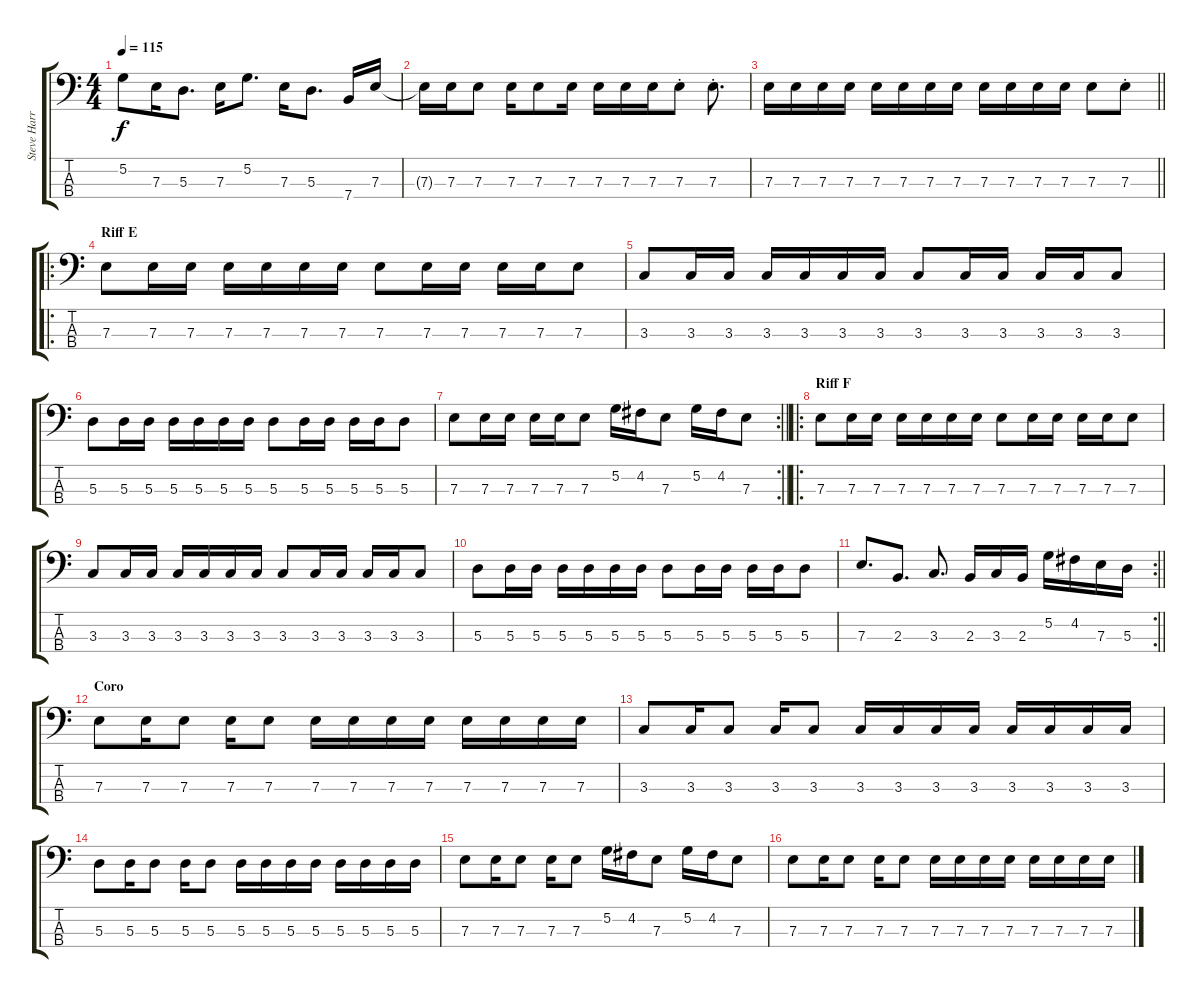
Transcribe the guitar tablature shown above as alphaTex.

\track ("Steve Harris" "Steve Harr") {instrument electricbassfinger}
\staff {score tabs}
\tuning (G2 D2 A1 E1) {hide}
\ts (4 4)
\tempo 115
\clef f4
\ks c
5.2{t}.8{dy f} 7.3.16 5.3.8{d} 7.3.16 5.2.8{d} 7.3.16 5.3.8{d} 7.4.16 7.3.16 |
7.3{t}.16 7.3.16 7.3.8 7.3.16 7.3.8 7.3.16 7.3.16 7.3.16 7.3.16 7.3{st}.8 7.3{st}.8{d} |
\barLineRight lightlight
7.3.16 7.3.16 7.3.16 7.3.16 7.3.16 7.3.16 7.3.16 7.3.16 7.3.16 7.3.16 7.3.16 7.3.16 7.3.8 7.3{st}.8 |
\ro
\section ("" "Riff E")
7.3.8 7.3.16 7.3.16 7.3.16 7.3.16 7.3.16 7.3.16 7.3.8 7.3.16 7.3.16 7.3.16 7.3.16 7.3.8 |
3.3.8 3.3.16 3.3.16 3.3.16 3.3.16 3.3.16 3.3.16 3.3.8 3.3.16 3.3.16 3.3.16 3.3.16 3.3.8 |
5.3.8 5.3.16 5.3.16 5.3.16 5.3.16 5.3.16 5.3.16 5.3.8 5.3.16 5.3.16 5.3.16 5.3.16 5.3.8 |
\rc 2
\barLineRight lightlight
7.3.8 7.3.16 7.3.16 7.3.16 7.3.16 7.3.8 5.2.16 4.2.16 7.3.8 5.2.16 4.2.16 7.3.8 |
\ro
\section ("" "Riff F")
7.3.8 7.3.16 7.3.16 7.3.16 7.3.16 7.3.16 7.3.16 7.3.8 7.3.16 7.3.16 7.3.16 7.3.16 7.3.8 |
3.3.8 3.3.16 3.3.16 3.3.16 3.3.16 3.3.16 3.3.16 3.3.8 3.3.16 3.3.16 3.3.16 3.3.16 3.3.8 |
5.3.8 5.3.16 5.3.16 5.3.16 5.3.16 5.3.16 5.3.16 5.3.8 5.3.16 5.3.16 5.3.16 5.3.16 5.3.8 |
\rc 2
\barLineRight lightlight
7.3.8{d} 2.3.8{d} 3.3.8{d} 2.3.16 3.3.16 2.3.16 5.2.16 4.2.16 7.3.16 5.3.16 |
\section ("" "Coro")
7.3.8 7.3.16 7.3.8 7.3.16 7.3.8 7.3.16 7.3.16 7.3.16 7.3.16 7.3.16 7.3.16 7.3.16 7.3.16 |
3.3.8 3.3.16 3.3.8 3.3.16 3.3.8 3.3.16 3.3.16 3.3.16 3.3.16 3.3.16 3.3.16 3.3.16 3.3.16 |
5.3.8 5.3.16 5.3.8 5.3.16 5.3.8 5.3.16 5.3.16 5.3.16 5.3.16 5.3.16 5.3.16 5.3.16 5.3.16 |
7.3.8 7.3.16 7.3.8 7.3.16 7.3.8 5.2.16 4.2.16 7.3.8 5.2.16 4.2.16 7.3.8 |
7.3.8 7.3.16 7.3.8 7.3.16 7.3.8 7.3.16 7.3.16 7.3.16 7.3.16 7.3.16 7.3.16 7.3.16 7.3.16
